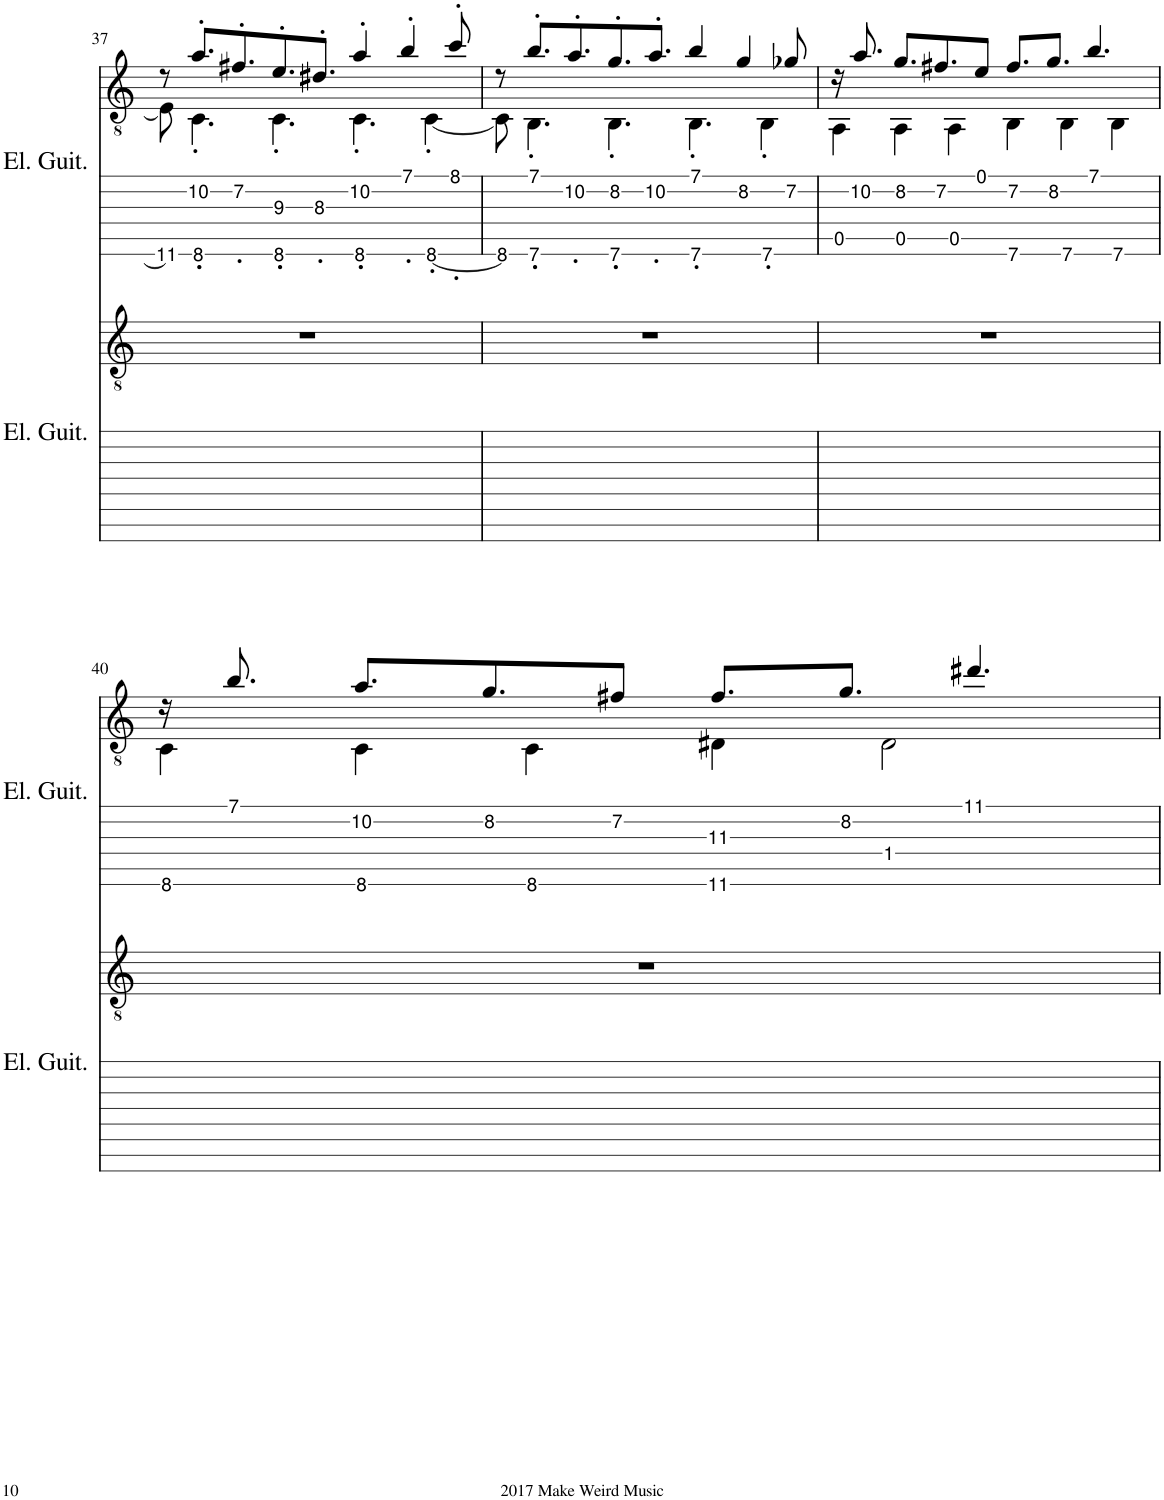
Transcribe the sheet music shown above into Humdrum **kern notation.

**kern	**kern	**kern	**kern
*part2	*part2	*part1	*part1
*staff4	*staff3	*staff2	*staff1
*I"Electric Guitar	*	*I"Electric Guitar	*
*I'El. Guit.	*	*I'El. Guit.	*
!!LO:PB:g=z
*	*clefGv2	*	*clefGv2
*k[]	*k[]	*k[]	*k[]
*M6/4	*M6/4	*M6/4	*M6/4
=37	=37	=37	=37
*	*	*^	*^
1.r	1.r	8r	8E-]	8r	8E-\]
.	.	8.a'L	4.C'	8.a'/L	4.C'\
.	.	8.f#X'	.	8.f#X'/	.
.	.	8.e'	4.C'	8.e'/	4.C'\
.	.	8.d#X'J	.	8.d#X'/J	.
.	.	4a'	4.C'	4a'/	4.C'\
.	.	4b'	.	4b'/	.
.	.	.	[4C'	.	[4C'\
.	.	8cc'	.	8cc'/	.
=38	=38	=38	=38	=38	=38
1.r	1.r	8r	8C]	8r	8C\]
.	.	8.b'L	4.BB'	8.b'/L	4.BB'\
.	.	8.a'	.	8.a'/	.
.	.	8.g'	4.BB'	8.g'/	4.BB'\
.	.	8.a'J	.	8.a'/J	.
.	.	4b	4.BB'	4b/	4.BB'\
.	.	4g	.	4g/	.
.	.	.	4BB'	.	4BB'\
.	.	8g-X	.	8g-X/	.
=39	=39	=39	=39	=39	=39
1.r	1.r	16r	4AA	16r	4AA\
.	.	8.aL	.	8.a/	.
.	.	8.g	4AA	8.g/L	4AA\
.	.	8.f#X	.	8.f#X/	.
.	.	.	4AA	.	4AA\
.	.	8eJ	.	8e/J	.
.	.	8.f#L	4BB	8.f#/L	4BB\
.	.	8.gJ	.	8.g/J	.
.	.	.	4BB	.	4BB\
.	.	4.b	.	4.b/	.
.	.	.	4BB	.	4BB\
!!LO:LB:g=z	!!
=40	=40	=40	=40	=40	=40
1.r	1.r	16r	4C	16r	4C\
.	.	8.bL	.	8.b/	.
.	.	8.a	4C	8.a/L	4C\
.	.	8.g	.	8.g/	.
.	.	.	4C	.	4C\
.	.	8f#XJ	.	8f#X/J	.
.	.	8.f#L	4D#X	8.f#/L	4D#X\
.	.	8.gJ	.	8.g/J	.
.	.	.	2D#	.	2D#\
.	.	4.dd#X	.	4.dd#X/	.
*	*	*v	*v	*	*
*	*	*	*v	*v
=	=	=	=
*-	*-	*-	*-
